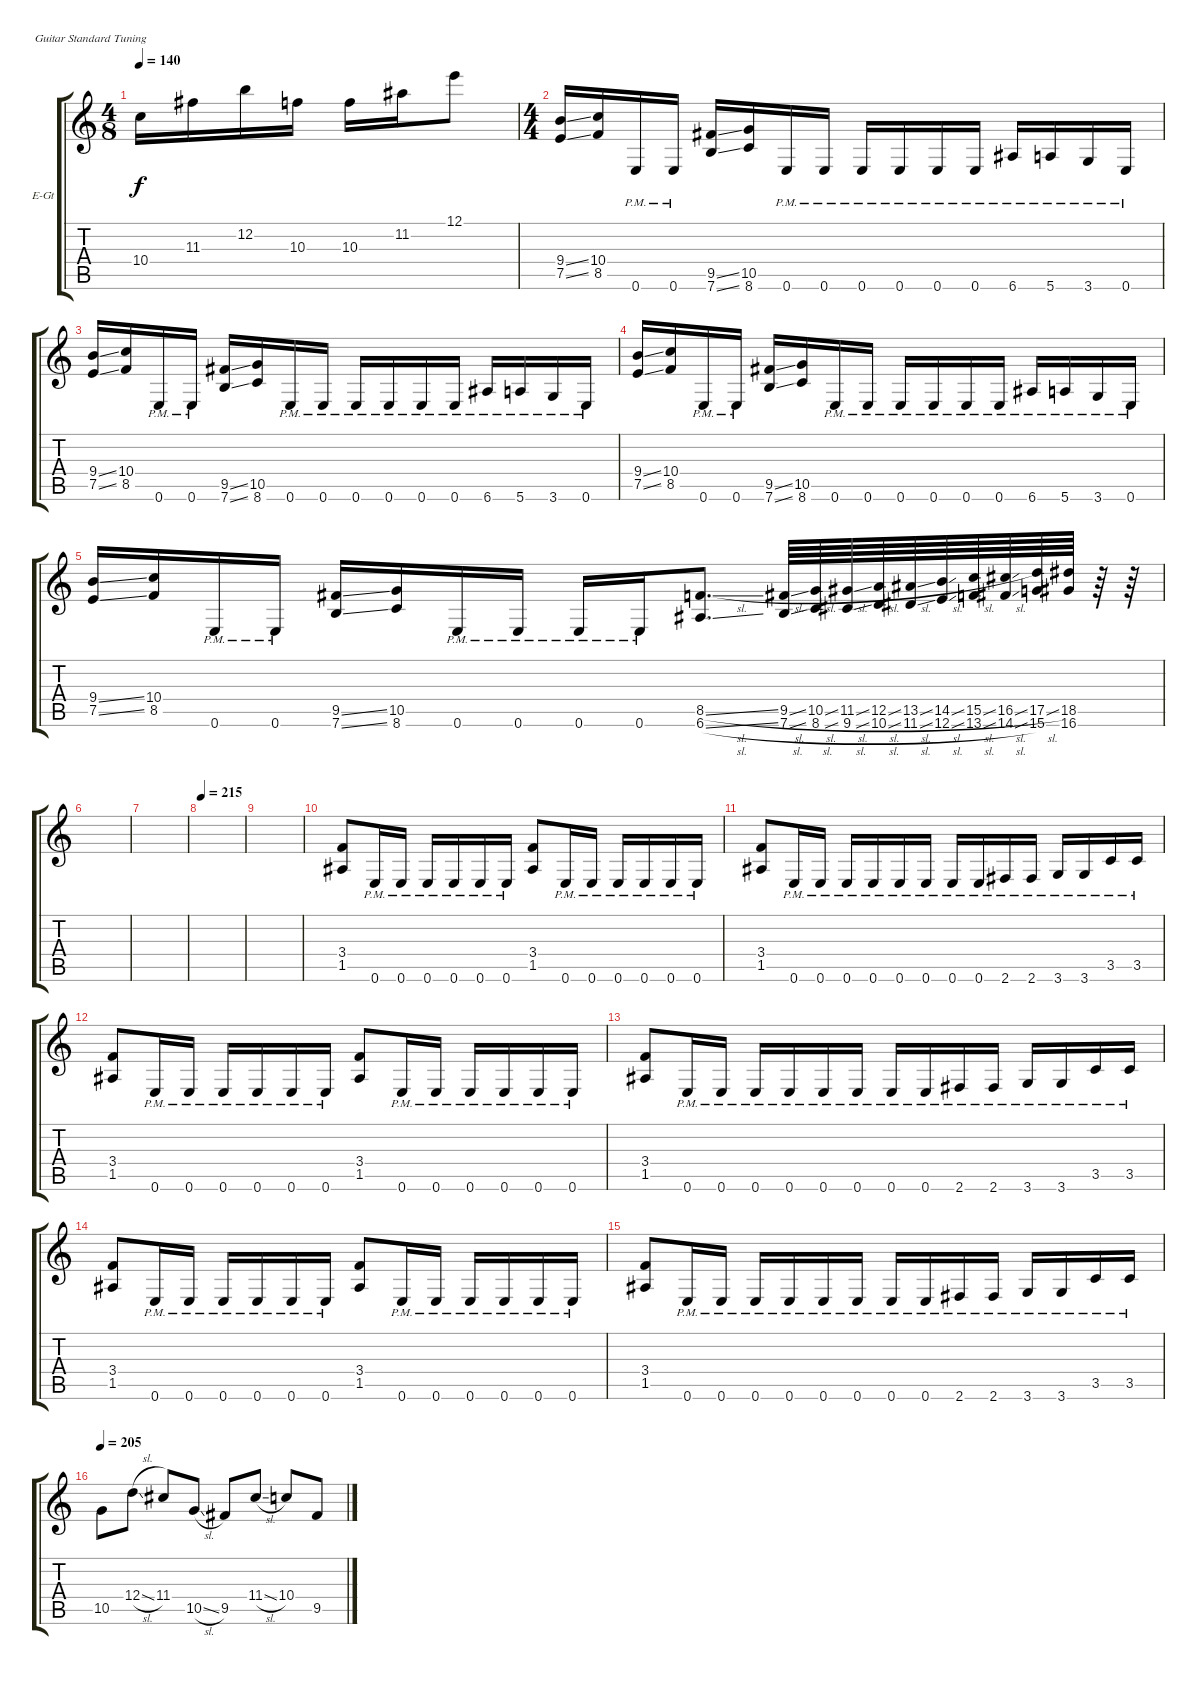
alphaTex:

\bracketExtendMode groupsimilarinstruments
\firstSystemTrackNameOrientation horizontal
\otherSystemsTrackNameOrientation horizontal
\track ("Guitar 1" "E-Gt") {instrument distortionguitar}
\staff {score tabs}
\tuning (E4 B3 G3 D3 A2 E2)
\ts (4 8)
\tempo 140
\clef g2
\ks c
10.4.16{dy f} 11.3.16 12.2.16 10.3.16 10.3.16 11.2.16 12.1.8 |
\ts (4 4)
(9.4{ss} 7.5{ss}).16 (10.4 8.5).16 0.6{pm}.16 0.6{pm}.16 (9.5{ss} 7.6{ss}).16 (10.5 8.6).16 0.6{pm}.16 0.6{pm}.16 0.6{pm}.16 0.6{pm}.16 0.6{pm}.16 0.6{pm}.16 6.6{pm}.16 5.6{pm}.16 3.6{pm}.16 0.6{pm}.16 |
(9.4{ss} 7.5{ss}).16 (10.4 8.5).16 0.6{pm}.16 0.6{pm}.16 (9.5{ss} 7.6{ss}).16 (10.5 8.6).16 0.6{pm}.16 0.6{pm}.16 0.6{pm}.16 0.6{pm}.16 0.6{pm}.16 0.6{pm}.16 6.6{pm}.16 5.6{pm}.16 3.6{pm}.16 0.6{pm}.16 |
(9.4{ss} 7.5{ss}).16 (10.4 8.5).16 0.6{pm}.16 0.6{pm}.16 (9.5{ss} 7.6{ss}).16 (10.5 8.6).16 0.6{pm}.16 0.6{pm}.16 0.6{pm}.16 0.6{pm}.16 0.6{pm}.16 0.6{pm}.16 6.6{pm}.16 5.6{pm}.16 3.6{pm}.16 0.6{pm}.16 |
(9.4{ss} 7.5{ss}).16 (10.4 8.5).16 0.6{pm}.16 0.6{pm}.16 (9.5{ss} 7.6{ss}).16 (10.5 8.6).16 0.6{pm}.16 0.6{pm}.16 0.6{pm}.16 0.6{pm}.16 (6.6{sl} 8.5{sl}).8{d} (7.6{sl} 9.5{sl}).64 (8.6{sl} 10.5{sl}).64 (9.6{sl} 11.5{sl}).64 (10.6{sl} 12.5{sl}).64 (11.6{sl} 13.5{sl}).64 (12.6{sl} 14.5{sl}).64 (13.6{sl} 15.5{sl}).64 (14.6{sl} 16.5{sl}).64 (15.6 17.5{sl}).64 (16.6 18.5).64 r.64 r.64 |
|
|
\tempo 215
|
|
(1.5 3.4).8 0.6{pm}.16 0.6{pm}.16 0.6{pm}.16 0.6{pm}.16 0.6{pm}.16 0.6{pm}.16 (1.5 3.4).8 0.6{pm}.16 0.6{pm}.16 0.6{pm}.16 0.6{pm}.16 0.6{pm}.16 0.6{pm}.16 |
(1.5 3.4).8 0.6{pm}.16 0.6{pm}.16 0.6{pm}.16 0.6{pm}.16 0.6{pm}.16 0.6{pm}.16 0.6{pm}.16 0.6{pm}.16 2.6{pm}.16 2.6{pm}.16 3.6{pm}.16 3.6{pm}.16 3.5{pm}.16 3.5{pm}.16 |
(1.5 3.4).8 0.6{pm}.16 0.6{pm}.16 0.6{pm}.16 0.6{pm}.16 0.6{pm}.16 0.6{pm}.16 (1.5 3.4).8 0.6{pm}.16 0.6{pm}.16 0.6{pm}.16 0.6{pm}.16 0.6{pm}.16 0.6{pm}.16 |
(1.5 3.4).8 0.6{pm}.16 0.6{pm}.16 0.6{pm}.16 0.6{pm}.16 0.6{pm}.16 0.6{pm}.16 0.6{pm}.16 0.6{pm}.16 2.6{pm}.16 2.6{pm}.16 3.6{pm}.16 3.6{pm}.16 3.5{pm}.16 3.5{pm}.16 |
(1.5 3.4).8 0.6{pm}.16 0.6{pm}.16 0.6{pm}.16 0.6{pm}.16 0.6{pm}.16 0.6{pm}.16 (1.5 3.4).8 0.6{pm}.16 0.6{pm}.16 0.6{pm}.16 0.6{pm}.16 0.6{pm}.16 0.6{pm}.16 |
(1.5 3.4).8 0.6{pm}.16 0.6{pm}.16 0.6{pm}.16 0.6{pm}.16 0.6{pm}.16 0.6{pm}.16 0.6{pm}.16 0.6{pm}.16 2.6{pm}.16 2.6{pm}.16 3.6{pm}.16 3.6{pm}.16 3.5{pm}.16 3.5{pm}.16 |
\tempo 205
10.5.8 12.4{sl}.8 11.4.8 10.5{sl}.8 9.5.8 11.4{sl}.8 10.4.8 9.5{sl}.8
